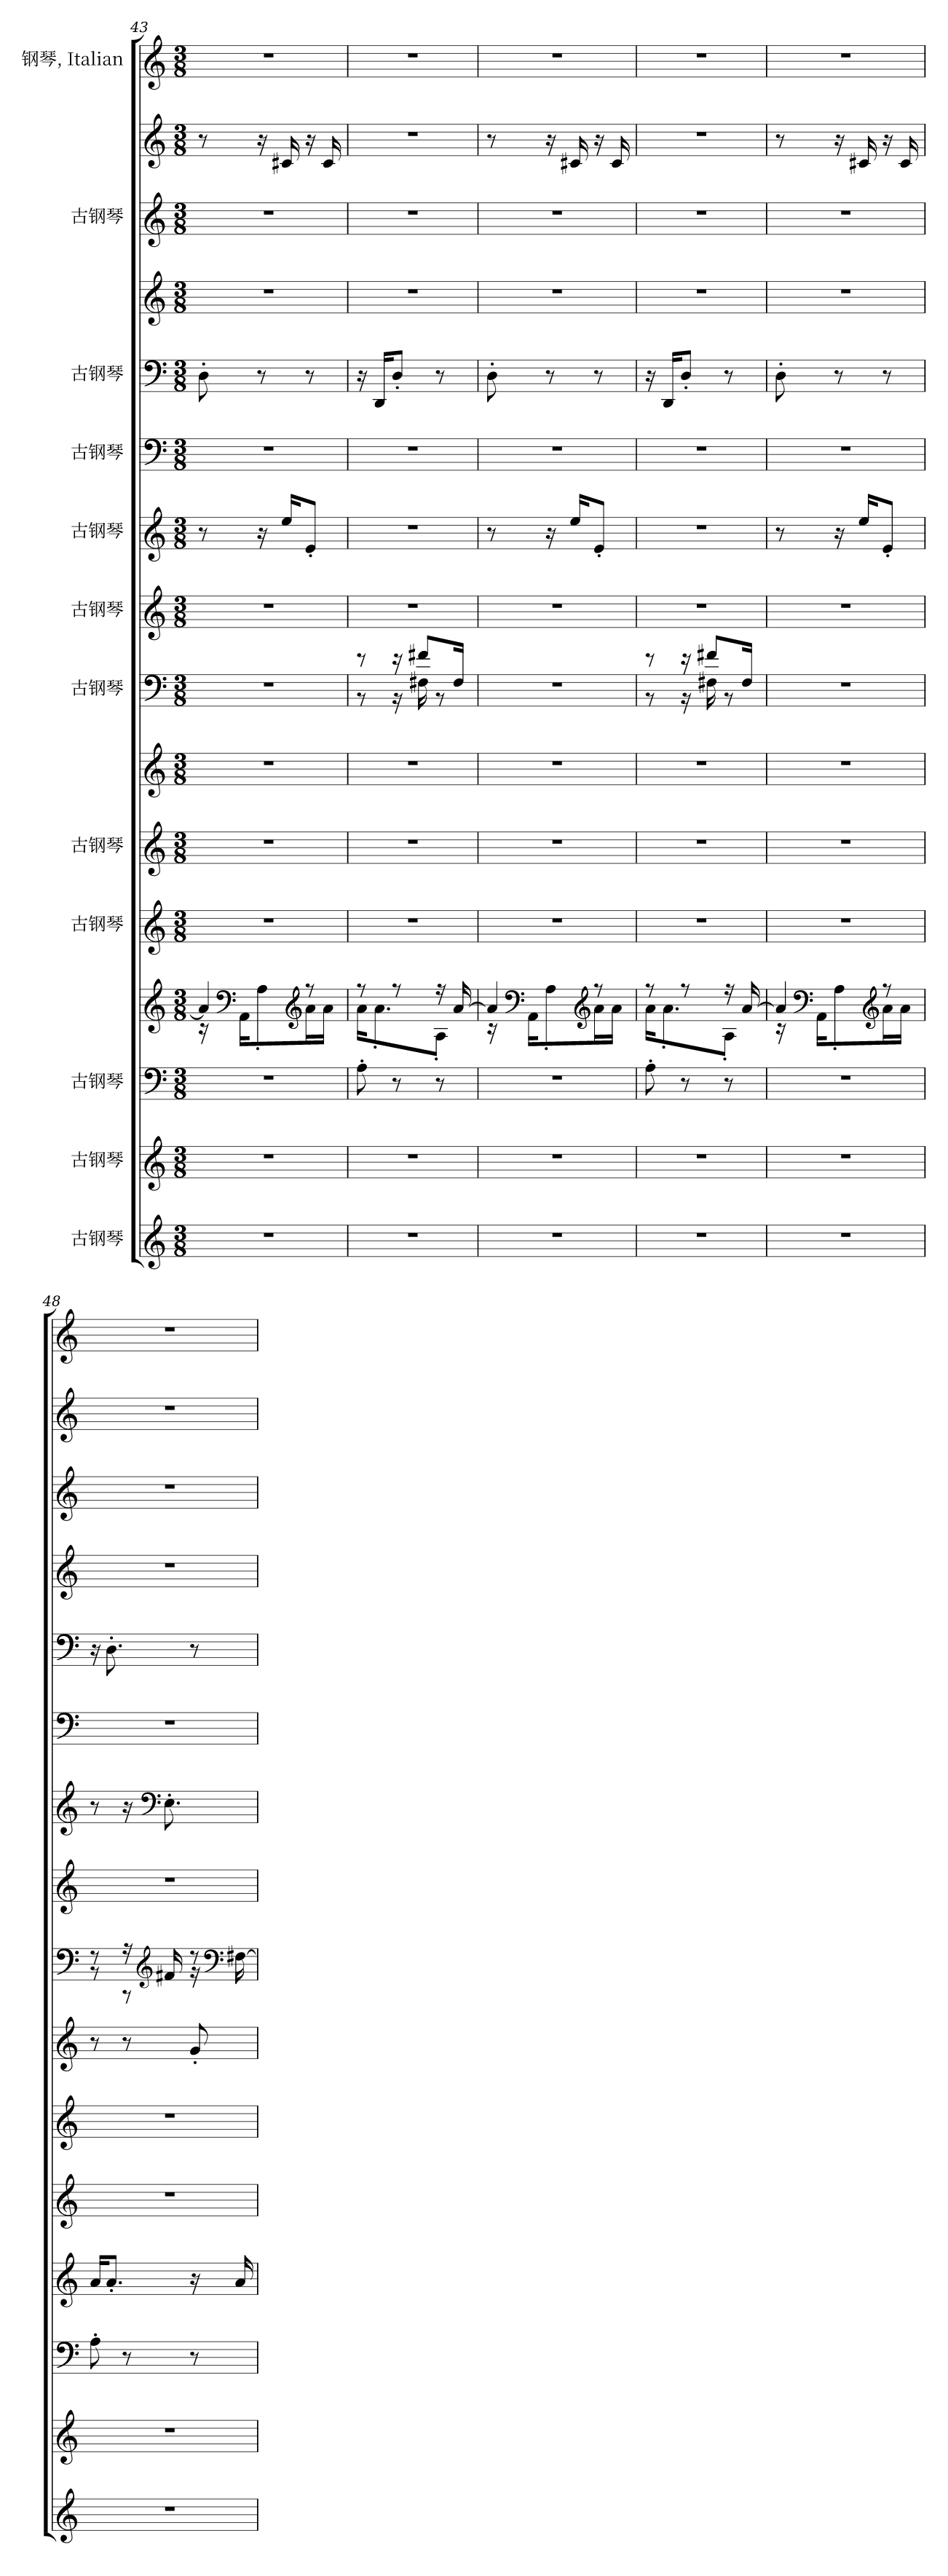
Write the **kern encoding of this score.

**kern	**kern	**kern	**kern	**kern	**kern	**kern	**kern	**kern	**kern	**kern	**kern	**kern	**kern	**kern	**kern
*part12	*part11	*part10	*part10	*part9	*part8	*part8	*part7	*part6	*part5	*part4	*part3	*part3	*part2	*part2	*part1
*staff16	*staff15	*staff14	*staff13	*staff12	*staff11	*staff10	*staff9	*staff8	*staff7	*staff6	*staff5	*staff4	*staff3	*staff2	*staff1
*I"古钢琴	*I"古钢琴	*I"古钢琴	*	*I"古钢琴	*I"古钢琴	*	*I"古钢琴	*I"古钢琴	*I"古钢琴	*I"古钢琴	*I"古钢琴	*	*I"古钢琴	*	*I"钢琴, Italian
*clefG2	*clefG2	*clefF4	*clefG2	*clefG2	*clefG2	*clefG2	*clefF4	*clefG2	*clefG2	*clefF4	*clefF4	*clefG2	*clefG2	*clefG2	*clefG2
*k[]	*k[]	*k[]	*k[]	*k[]	*k[]	*k[]	*k[]	*k[]	*k[]	*k[]	*k[]	*k[]	*k[]	*k[]	*k[]
*M3/8	*M3/8	*M3/8	*M3/8	*M3/8	*M3/8	*M3/8	*M3/8	*M3/8	*M3/8	*M3/8	*M3/8	*M3/8	*M3/8	*M3/8	*M3/8
=43	=43	=43	=43	=43	=43	=43	=43	=43	=43	=43	=43	=43	=43	=43	=43
*	*	*	*^	*	*	*	*	*	*	*	*	*	*	*	*
4.r	4.r	4.r	4a/]	16r	4.r	4.r	4.r	4.r	4.r	8r	4.r	8D'\	4.r	4.r	8r	4.r
*	*	*	*clefF4	*	*	*	*	*	*	*	*	*	*	*	*	*
.	.	.	.	16AA\KL	.	.	.	.	.	.	.	.	.	.	.	.
.	.	.	.	8A'\	.	.	.	.	.	16r	.	8r	.	.	16r	.
.	.	.	.	.	.	.	.	.	.	16ee/KL	.	.	.	.	16c#X/	.
*	*	*	*clefG2	*	*	*	*	*	*	*	*	*	*	*	*	*
.	.	.	8r	16a\L	.	.	.	.	.	8e'/J	.	8r	.	.	16r	.
.	.	.	.	16a\JJ	.	.	.	.	.	.	.	.	.	.	16c#/	.
=44	=44	=44	=44	=44	=44	=44	=44	=44	=44	=44	=44	=44	=44	=44	=44	=44
*	*	*	*	*	*	*	*	*^	*	*	*	*	*	*	*	*
4.r	4.r	8A'\	8r	16a\KL	4.r	4.r	4.r	8r	8r	4.r	4.r	4.r	16r	4.r	4.r	4.r	4.r
.	.	.	.	8.a'\	.	.	.	.	.	.	.	.	16DD/KL	.	.	.	.
.	.	8r	8r	.	.	.	.	16r	16r	.	.	.	8D'/J	.	.	.	.
.	.	.	.	.	.	.	.	8f#X/L	16F#X\	.	.	.	.	.	.	.	.
.	.	8r	16r	8A'\J	.	.	.	.	8r	.	.	.	8r	.	.	.	.
.	.	.	[16a/	.	.	.	.	16F#/Jk	.	.	.	.	.	.	.	.	.
*	*	*	*	*	*	*	*	*v	*v	*	*	*	*	*	*	*	*
!!LO:PB:g=z
=45	=45	=45	=45	=45	=45	=45	=45	=45	=45	=45	=45	=45	=45	=45	=45	=45
4.r	4.r	4.r	4a/]	16r	4.r	4.r	4.r	4.r	4.r	8r	4.r	8D'\	4.r	4.r	8r	4.r
*	*	*	*clefF4	*	*	*	*	*	*	*	*	*	*	*	*	*
.	.	.	.	16AA\KL	.	.	.	.	.	.	.	.	.	.	.	.
.	.	.	.	8A'\	.	.	.	.	.	16r	.	8r	.	.	16r	.
.	.	.	.	.	.	.	.	.	.	16ee/KL	.	.	.	.	16c#X/	.
*	*	*	*clefG2	*	*	*	*	*	*	*	*	*	*	*	*	*
.	.	.	8r	16a\L	.	.	.	.	.	8e'/J	.	8r	.	.	16r	.
.	.	.	.	16a\JJ	.	.	.	.	.	.	.	.	.	.	16c#/	.
=46	=46	=46	=46	=46	=46	=46	=46	=46	=46	=46	=46	=46	=46	=46	=46	=46
*	*	*	*	*	*	*	*	*^	*	*	*	*	*	*	*	*
4.r	4.r	8A'\	8r	16a\KL	4.r	4.r	4.r	8r	8r	4.r	4.r	4.r	16r	4.r	4.r	4.r	4.r
.	.	.	.	8.a'\	.	.	.	.	.	.	.	.	16DD/KL	.	.	.	.
.	.	8r	8r	.	.	.	.	16r	16r	.	.	.	8D'/J	.	.	.	.
.	.	.	.	.	.	.	.	8f#X/L	16F#X\	.	.	.	.	.	.	.	.
.	.	8r	16r	8A'\J	.	.	.	.	8r	.	.	.	8r	.	.	.	.
.	.	.	[16a/	.	.	.	.	16F#/Jk	.	.	.	.	.	.	.	.	.
*	*	*	*	*	*	*	*	*v	*v	*	*	*	*	*	*	*	*
=47	=47	=47	=47	=47	=47	=47	=47	=47	=47	=47	=47	=47	=47	=47	=47	=47
4.r	4.r	4.r	4a/]	16r	4.r	4.r	4.r	4.r	4.r	8r	4.r	8D'\	4.r	4.r	8r	4.r
*	*	*	*clefF4	*	*	*	*	*	*	*	*	*	*	*	*	*
.	.	.	.	16AA\KL	.	.	.	.	.	.	.	.	.	.	.	.
.	.	.	.	8A'\	.	.	.	.	.	16r	.	8r	.	.	16r	.
.	.	.	.	.	.	.	.	.	.	16ee/KL	.	.	.	.	16c#X/	.
*	*	*	*clefG2	*	*	*	*	*	*	*	*	*	*	*	*	*
.	.	.	8r	16a\L	.	.	.	.	.	8e'/J	.	8r	.	.	16r	.
.	.	.	.	16a\JJ	.	.	.	.	.	.	.	.	.	.	16c#/	.
*	*	*	*v	*v	*	*	*	*	*	*	*	*	*	*	*	*
=48	=48	=48	=48	=48	=48	=48	=48	=48	=48	=48	=48	=48	=48	=48	=48
*	*	*	*	*	*	*	*^	*	*	*	*	*	*	*	*
4.r	4.r	8A'\	16a/KL	4.r	4.r	8r	8r	8r	4.r	8r	4.r	16r	4.r	4.r	4.r	4.r
.	.	.	8.a'/J	.	.	.	.	.	.	.	.	8.D'\	.	.	.	.
.	.	8r	.	.	.	8r	16r	8r	.	16r	.	.	.	.	.	.
*	*	*	*	*	*	*	*clefG2	*	*	*clefF4	*	*	*	*	*	*
.	.	.	.	.	.	.	16f#X/	.	.	8.E'\	.	.	.	.	.	.
.	.	8r	16r	.	.	8g'/	8r	16r	.	.	.	8r	.	.	.	.
*	*	*	*	*	*	*	*clefF4	*	*	*	*	*	*	*	*	*
.	.	.	16a/	.	.	.	.	[16F#X\	.	.	.	.	.	.	.	.
*	*	*	*	*	*	*	*v	*v	*	*	*	*	*	*	*	*
=	=	=	=	=	=	=	=	=	=	=	=	=	=	=	=
*-	*-	*-	*-	*-	*-	*-	*-	*-	*-	*-	*-	*-	*-	*-	*-
